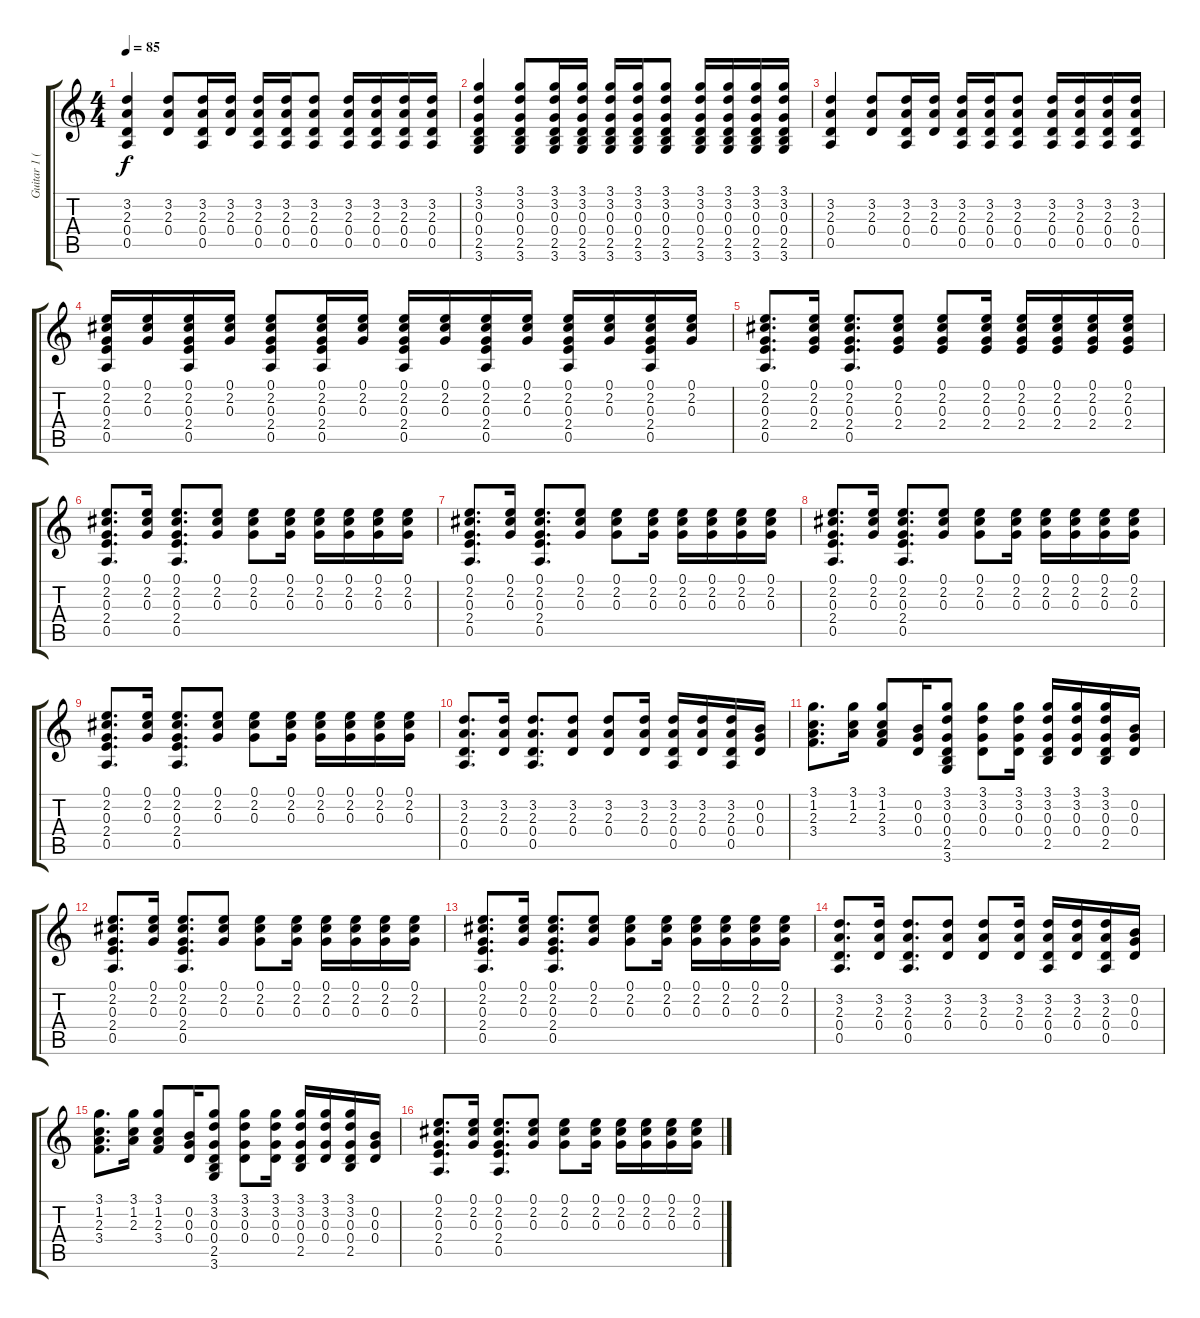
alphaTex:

\track ("Guitar 1 (Gem Archer)" "Guitar 1 (") {instrument acousticguitarsteel}
\staff {score tabs}
\tuning (E4 B3 G3 D3 A2 E2) {hide}
\ts (4 4)
\tempo 85
\clef g2
\ks c
(3.2 2.3 0.4 0.5).4{dy f} (3.2 2.3 0.4).8 (3.2 2.3 0.4 0.5).16 (3.2 2.3 0.4).16 (3.2 2.3 0.4 0.5).16 (3.2 2.3 0.4 0.5).16 (3.2 2.3 0.4 0.5).8 (3.2 2.3 0.4 0.5).16 (3.2 2.3 0.4 0.5).16 (3.2 2.3 0.4 0.5).16 (3.2 2.3 0.4 0.5).16 |
(3.1 3.2 0.3 0.4 2.5 3.6).4 (3.1 3.2 0.3 0.4 2.5 3.6).8 (3.1 3.2 0.3 0.4 2.5 3.6).16 (3.1 3.2 0.3 0.4 2.5 3.6).16 (3.1 3.2 0.3 0.4 2.5 3.6).16 (3.1 3.2 0.3 0.4 2.5 3.6).16 (3.1 3.2 0.3 0.4 2.5 3.6).8 (3.1 3.2 0.3 0.4 2.5 3.6).16 (3.1 3.2 0.3 0.4 2.5 3.6).16 (3.1 3.2 0.3 0.4 2.5 3.6).16 (3.1 3.2 0.3 0.4 2.5 3.6).16 |
(3.2 2.3 0.4 0.5).4 (3.2 2.3 0.4).8 (3.2 2.3 0.4 0.5).16 (3.2 2.3 0.4).16 (3.2 2.3 0.4 0.5).16 (3.2 2.3 0.4 0.5).16 (3.2 2.3 0.4 0.5).8 (3.2 2.3 0.4 0.5).16 (3.2 2.3 0.4 0.5).16 (3.2 2.3 0.4 0.5).16 (3.2 2.3 0.4 0.5).16 |
(0.1 2.2 0.3 2.4 0.5).16 (0.1 2.2 0.3).16 (0.1 2.2 0.3 2.4 0.5).16 (0.1 2.2 0.3).16 (0.1 2.2 0.3 2.4 0.5).8 (0.1 2.2 0.3 2.4 0.5).16 (0.1 2.2 0.3).16 (0.1 2.2 0.3 2.4 0.5).16 (0.1 2.2 0.3).16 (0.1 2.2 0.3 2.4 0.5).16 (0.1 2.2 0.3).16 (0.1 2.2 0.3 2.4 0.5).16 (0.1 2.2 0.3).16 (0.1 2.2 0.3 2.4 0.5).16 (0.1 2.2 0.3).16 |
(0.1 2.2 0.3 2.4 0.5).8{d} (0.1 2.2 0.3 2.4).16 (0.1 2.2 0.3 2.4 0.5).8{d} (0.1 2.2 0.3 2.4).8 (0.1 2.2 0.3 2.4).8 (0.1 2.2 0.3 2.4).16 (0.1 2.2 0.3 2.4).16 (0.1 2.2 0.3 2.4).16 (0.1 2.2 0.3 2.4).16 (0.1 2.2 0.3 2.4).16 |
(0.1 2.2 0.3 2.4 0.5).8{d} (0.1 2.2 0.3).16 (0.1 2.2 0.3 2.4 0.5).8{d} (0.1 2.2 0.3).8 (0.1 2.2 0.3).8 (0.1 2.2 0.3).16 (0.1 2.2 0.3).16 (0.1 2.2 0.3).16 (0.1 2.2 0.3).16 (0.1 2.2 0.3).16 |
(0.1 2.2 0.3 2.4 0.5).8{d} (0.1 2.2 0.3).16 (0.1 2.2 0.3 2.4 0.5).8{d} (0.1 2.2 0.3).8 (0.1 2.2 0.3).8 (0.1 2.2 0.3).16 (0.1 2.2 0.3).16 (0.1 2.2 0.3).16 (0.1 2.2 0.3).16 (0.1 2.2 0.3).16 |
(0.1 2.2 0.3 2.4 0.5).8{d} (0.1 2.2 0.3).16 (0.1 2.2 0.3 2.4 0.5).8{d} (0.1 2.2 0.3).8 (0.1 2.2 0.3).8 (0.1 2.2 0.3).16 (0.1 2.2 0.3).16 (0.1 2.2 0.3).16 (0.1 2.2 0.3).16 (0.1 2.2 0.3).16 |
(0.1 2.2 0.3 2.4 0.5).8{d} (0.1 2.2 0.3).16 (0.1 2.2 0.3 2.4 0.5).8{d} (0.1 2.2 0.3).8 (0.1 2.2 0.3).8 (0.1 2.2 0.3).16 (0.1 2.2 0.3).16 (0.1 2.2 0.3).16 (0.1 2.2 0.3).16 (0.1 2.2 0.3).16 |
(3.2 2.3 0.4 0.5).8{d} (3.2 2.3 0.4).16 (3.2 2.3 0.4 0.5).8{d} (3.2 2.3 0.4).8 (3.2 2.3 0.4).8 (3.2 2.3 0.4).16 (3.2 2.3 0.4 0.5).16 (3.2 2.3 0.4).16 (3.2 2.3 0.4 0.5).16 (0.2 0.3 0.4).16 |
(3.1 1.2 2.3 3.4).8{d} (3.1 1.2 2.3).16 (3.1 1.2 2.3 3.4).8 (0.2 0.3 0.4).16 (3.1 3.2 0.3 0.4 2.5 3.6).8 (3.1 3.2 0.3 0.4).8 (3.1 3.2 0.3 0.4).16 (3.1 3.2 0.3 0.4 2.5).16 (3.1 3.2 0.3 0.4).16 (3.1 3.2 0.3 0.4 2.5).16 (0.2 0.3 0.4).16 |
(0.1 2.2 0.3 2.4 0.5).8{d} (0.1 2.2 0.3).16 (0.1 2.2 0.3 2.4 0.5).8{d} (0.1 2.2 0.3).8 (0.1 2.2 0.3).8 (0.1 2.2 0.3).16 (0.1 2.2 0.3).16 (0.1 2.2 0.3).16 (0.1 2.2 0.3).16 (0.1 2.2 0.3).16 |
(0.1 2.2 0.3 2.4 0.5).8{d} (0.1 2.2 0.3).16 (0.1 2.2 0.3 2.4 0.5).8{d} (0.1 2.2 0.3).8 (0.1 2.2 0.3).8 (0.1 2.2 0.3).16 (0.1 2.2 0.3).16 (0.1 2.2 0.3).16 (0.1 2.2 0.3).16 (0.1 2.2 0.3).16 |
(3.2 2.3 0.4 0.5).8{d} (3.2 2.3 0.4).16 (3.2 2.3 0.4 0.5).8{d} (3.2 2.3 0.4).8 (3.2 2.3 0.4).8 (3.2 2.3 0.4).16 (3.2 2.3 0.4 0.5).16 (3.2 2.3 0.4).16 (3.2 2.3 0.4 0.5).16 (0.2 0.3 0.4).16 |
(3.1 1.2 2.3 3.4).8{d} (3.1 1.2 2.3).16 (3.1 1.2 2.3 3.4).8 (0.2 0.3 0.4).16 (3.1 3.2 0.3 0.4 2.5 3.6).8 (3.1 3.2 0.3 0.4).8 (3.1 3.2 0.3 0.4).16 (3.1 3.2 0.3 0.4 2.5).16 (3.1 3.2 0.3 0.4).16 (3.1 3.2 0.3 0.4 2.5).16 (0.2 0.3 0.4).16 |
(0.1 2.2 0.3 2.4 0.5).8{d} (0.1 2.2 0.3).16 (0.1 2.2 0.3 2.4 0.5).8{d} (0.1 2.2 0.3).8 (0.1 2.2 0.3).8 (0.1 2.2 0.3).16 (0.1 2.2 0.3).16 (0.1 2.2 0.3).16 (0.1 2.2 0.3).16 (0.1 2.2 0.3).16
